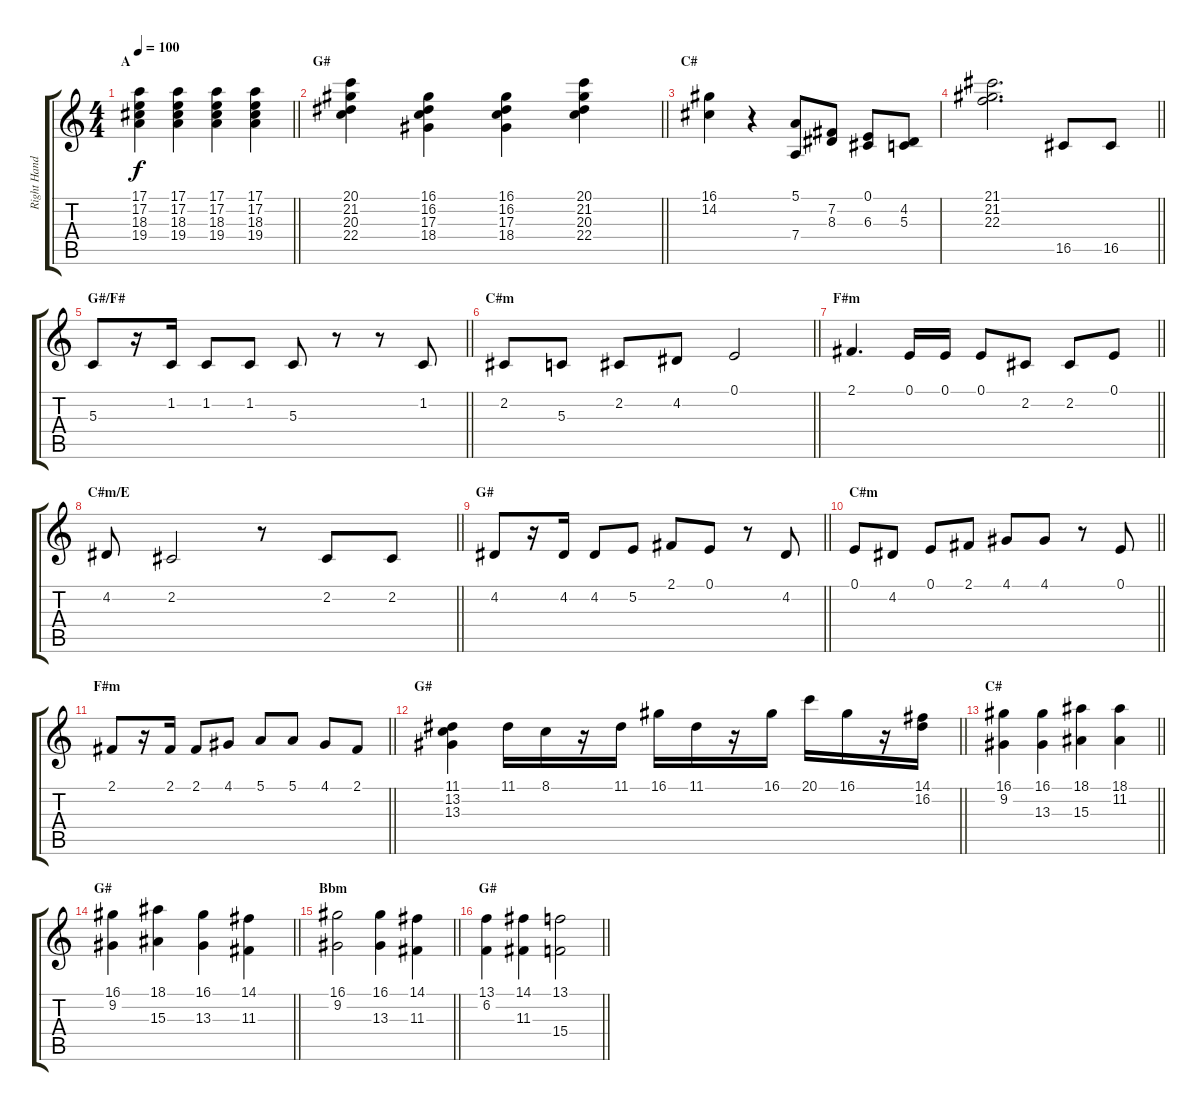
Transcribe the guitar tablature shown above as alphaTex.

\track ("Right Hand" "Right Hand") {instrument acousticgrandpiano}
\staff {score tabs}
\tuning (E4 B3 G3 D3 A2 E2) {hide}
\ts (4 4)
\section ("" "A")
\tempo 100
\clef g2
\barLineRight lightlight
\ks c
(17.1 17.2 18.3 19.4).4{dy f} (17.1 17.2 18.3 19.4).4 (17.1 17.2 18.3 19.4).4 (17.1 17.2 18.3 19.4).4 |
\section ("" "G#")
\barLineRight lightlight
(20.1 21.2 20.3 22.4).4 (16.1 16.2 17.3 18.4).4 (16.1 16.2 17.3 18.4).4 (20.1 21.2 20.3 22.4).4 |
\section ("" "C#")
(16.1 14.2).4 r.4 (5.1 7.4).8 (7.2 8.3).8 (0.1 6.3).8 (4.2 5.3).8 |
\barLineRight lightlight
(21.1 21.2 22.3).2{d} 16.5.8 16.5.8 |
\section ("" "G#/F#")
\barLineRight lightlight
5.3.8 r.16 1.2.16 1.2.8 1.2.8 5.3.8 r.8 r.8 1.2.8 |
\section ("" "C#m")
\barLineRight lightlight
2.2.8 5.3.8 2.2.8 4.2.8 0.1.2 |
\section ("" "F#m")
\barLineRight lightlight
2.1.4{d} 0.1.16 0.1.16 0.1.8 2.2.8 2.2.8 0.1.8 |
\section ("" "C#m/E")
\barLineRight lightlight
4.2.8 2.2.2 r.8 2.2.8 2.2.8 |
\section ("" "G#")
\barLineRight lightlight
4.2.8 r.16 4.2.16 4.2.8 5.2.8 2.1.8 0.1.8 r.8 4.2.8 |
\section ("" "C#m")
\barLineRight lightlight
0.1.8 4.2.8 0.1.8 2.1.8 4.1.8 4.1.8 r.8 0.1.8 |
\section ("" "F#m")
\barLineRight lightlight
2.1.8 r.16 2.1.16 2.1.8 4.1.8 5.1.8 5.1.8 4.1.8 2.1.8 |
\section ("" "G#")
\barLineRight lightlight
(11.1 13.2 13.3).4 11.1.16 8.1.16 r.16 11.1.16 16.1.16 11.1.16 r.16 16.1.16 20.1.16 16.1.16 r.16 (14.1 16.2).16 |
\section ("" "C#")
\barLineRight lightlight
(16.1 9.2).4 (16.1 13.3).4 (18.1 15.3).4 (18.1 11.2).4 |
\section ("" "G#")
\barLineRight lightlight
(16.1 9.2).4 (18.1 15.3).4 (16.1 13.3).4 (14.1 11.3).4 |
\section ("" "Bbm")
\barLineRight lightlight
(16.1 9.2).2 (16.1 13.3).4 (14.1 11.3).4 |
\section ("" "G#")
\barLineRight lightlight
(13.1 6.2).4 (14.1 11.3).4 (13.1 15.4).2
